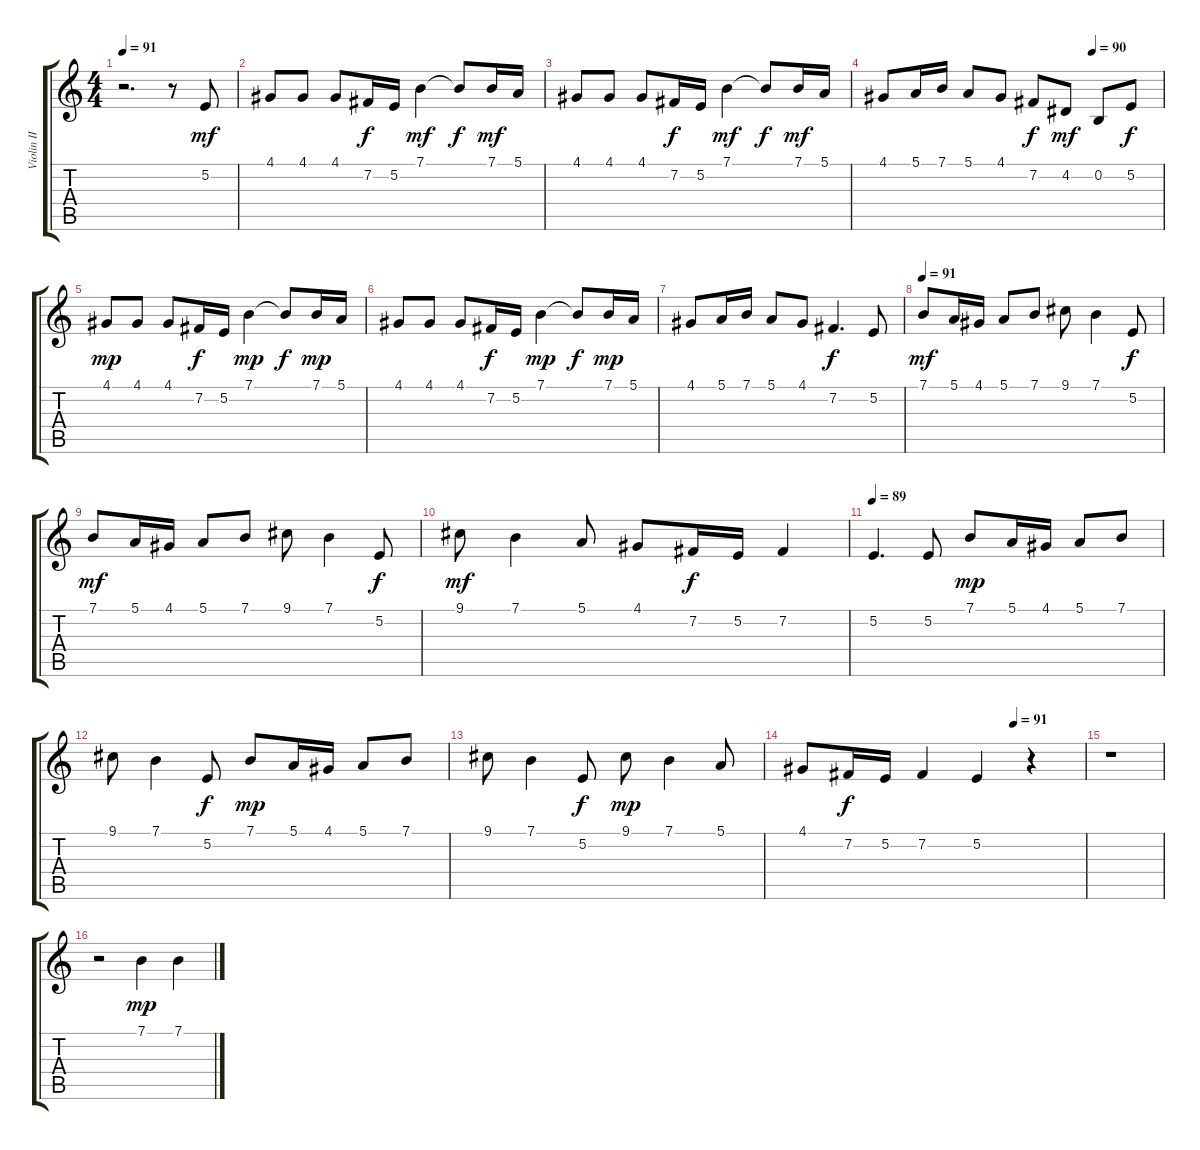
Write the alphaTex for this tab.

\track ("Violin II" "Violin II") {instrument violin}
\staff {score tabs}
\tuning (E4 B3 G3 D3 A2 E2) {hide}
\ts (4 4)
\tempo 91
\clef g2
\ks c
r.2{d dy mf instrument violin} r.8 5.2.8 |
4.1.8 4.1.8 4.1.8 7.2.16{dy f} 5.2.16 7.1.4{dy mf} 7.1{t}.8{dy f} 7.1.16{dy mf} 5.1.16 |
4.1.8 4.1.8 4.1.8 7.2.16{dy f} 5.2.16 7.1.4{dy mf} 7.1{t}.8{dy f} 7.1.16{dy mf} 5.1.16 |
\tempo (90 0.75)
4.1.8 5.1.16 7.1.16 5.1.8 4.1.8 7.2.8{dy f} 4.2.8{dy mf} 0.2.8 5.2.8{dy f} |
4.1.8{dy mp} 4.1.8 4.1.8 7.2.16{dy f} 5.2.16 7.1.4{dy mp} 7.1{t}.8{dy f} 7.1.16{dy mp} 5.1.16 |
4.1.8 4.1.8 4.1.8 7.2.16{dy f} 5.2.16 7.1.4{dy mp} 7.1{t}.8{dy f} 7.1.16{dy mp} 5.1.16 |
4.1.8 5.1.16 7.1.16 5.1.8 4.1.8 7.2.4{d dy f} 5.2.8 |
\tempo 91
7.1.8{dy mf} 5.1.16 4.1.16 5.1.8 7.1.8 9.1.8 7.1.4 5.2.8{dy f} |
7.1.8{dy mf} 5.1.16 4.1.16 5.1.8 7.1.8 9.1.8 7.1.4 5.2.8{dy f} |
9.1.8{dy mf} 7.1.4 5.1.8 4.1.8 7.2.16{dy f} 5.2.16 7.2.4 |
\tempo 89
5.2.4{d} 5.2.8 7.1.8{dy mp} 5.1.16 4.1.16 5.1.8 7.1.8 |
9.1.8 7.1.4 5.2.8{dy f} 7.1.8{dy mp} 5.1.16 4.1.16 5.1.8 7.1.8 |
9.1.8 7.1.4 5.2.8{dy f} 9.1.8{dy mp} 7.1.4 5.1.8 |
\tempo (91 0.75)
4.1.8 7.2.16{dy f} 5.2.16 7.2.4 5.2.4 r.4 |
r.1 |
r.2 7.1.4{dy mp} 7.1.4
